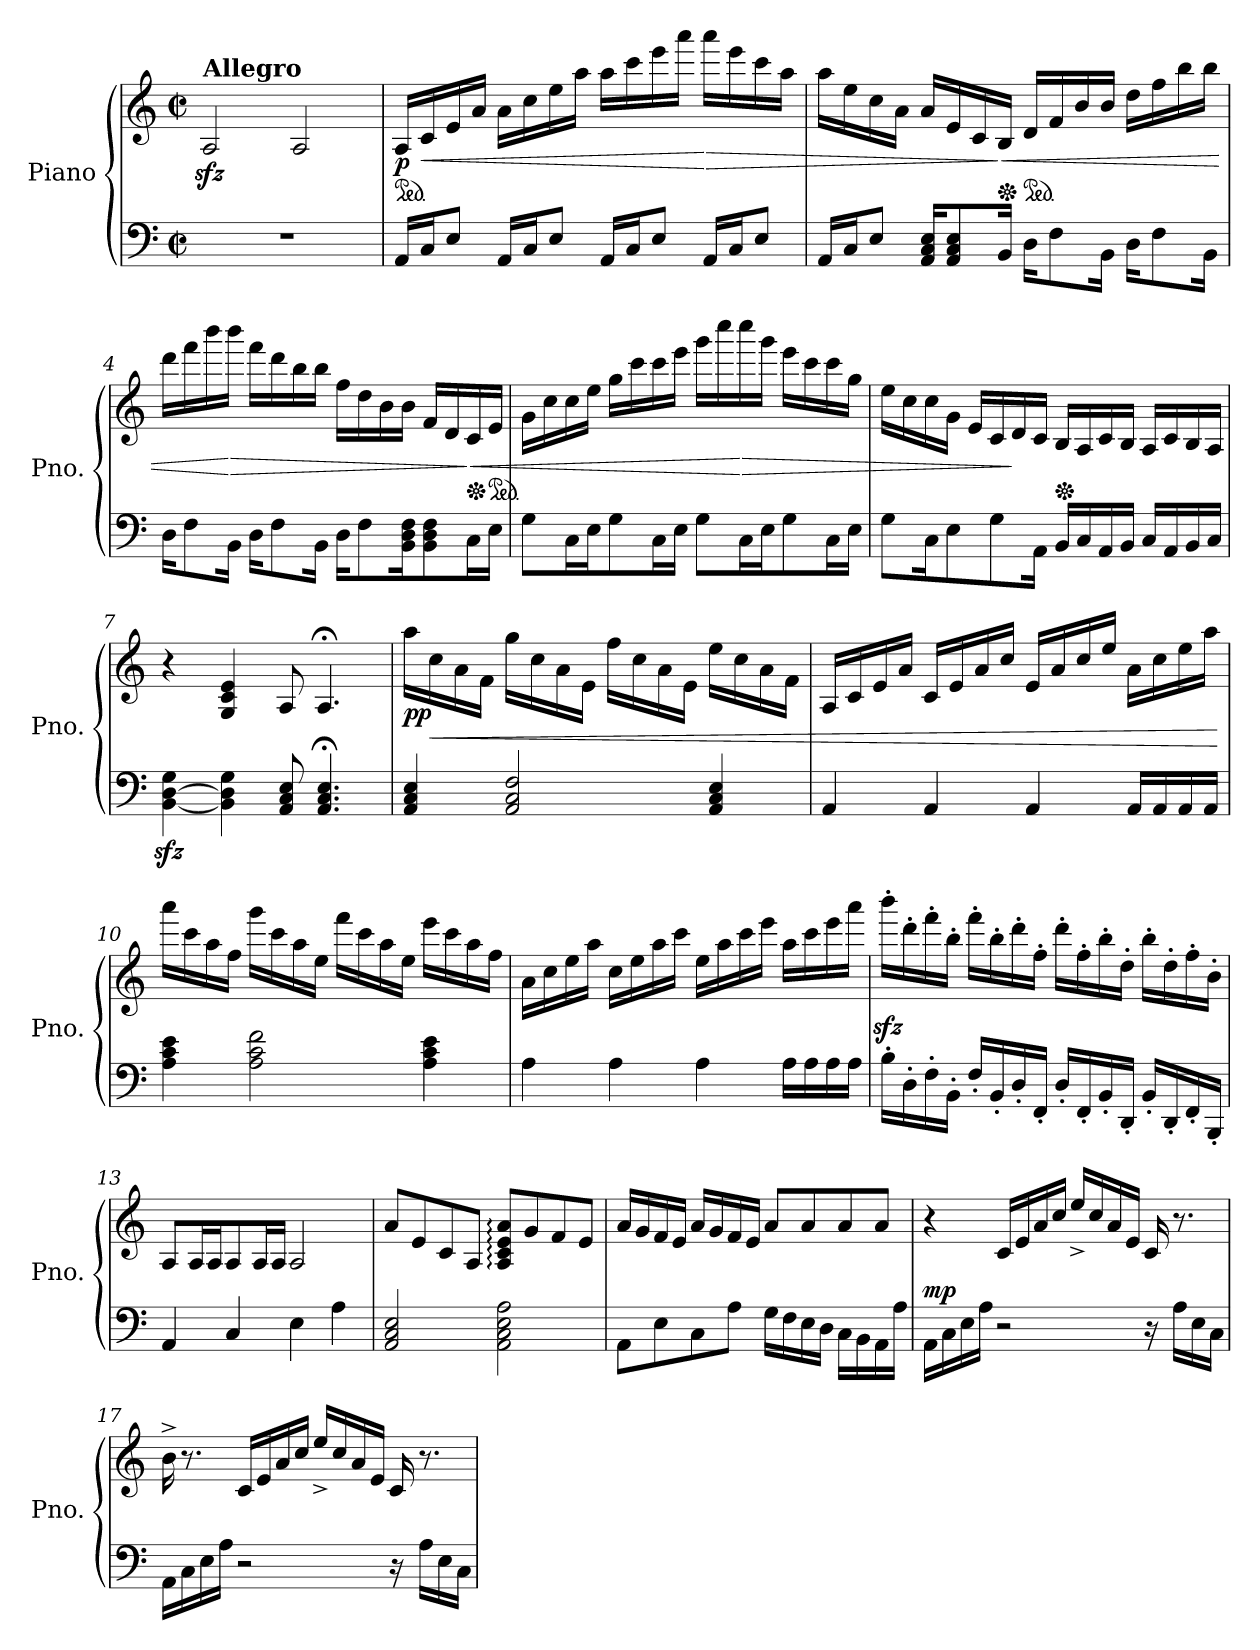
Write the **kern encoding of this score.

**kern	**kern	**dynam
*part1	*part1	*part1
*staff2	*staff1	*staff1/2
*I"Piano	*	*
*I'Pno.	*	*
*clefF4	*clefG2	*
*k[]	*k[]	*
*M2/2	*M2/2	*
*met(c|)	*met(c|)	*
=1	=1	=1
!	!LO:TX:a:B:t=Allegro	!
1r	2Azz</	.
.	2A/	.
=2	=2	=2
*	*ped	*
!	!	!LO:DY:b
16AA/LL	16A/LL	p
!	!	!LO:HP:b
16C/J	16c/	<
8E/J	16e/	.
.	16a/JJ	.
16AA/LL	16a\LL	.
16C/J	16cc\	.
8E/J	16ee\	.
.	16aa\JJ	.
16AA/LL	16aa\LL	.
16C/J	16ccc\	.
8E/J	16eee\	.
.	16aaa\JJ	.
!	!	!LO:HP:n=1:b
16AA/LL	16aaa\LL	[ >
16C/J	16eee\	.
8E/J	16ccc\	.
.	16aa\JJ	.
=3	=3	=3
16AA/LL	16aa\LL	.
16C/J	16ee\	.
8E/J	16cc\	.
.	16a\JJ	.
16AA/ 16C/ 16E/KL	16a/LL	.
8AA/ 8C/ 8E/	16e/	.
.	16c/	.
*	*Xped	*
!	!	!LO:HP:n=1:b
16BB/Jk	16B/JJ	] <
*	*ped	*
16D\KL	16d/LL	.
8F\	16f/	.
.	16b/	.
16BB\Jk	16b/JJ	.
16D\KL	16dd\LL	.
8F\	16ff\	.
.	16bb\	.
16BB\Jk	16bb\JJ	.
!!LO:LB:g=z
=4	=4	=4
16D\KL	16ddd\LL	.
8F\	16fff\	.
.	16bbb\	.
!	!	!LO:HP:n=1:b
16BB\Jk	16bbb\JJ	[ >
16D\KL	16fff\LL	.
8F\	16ddd\	.
.	16bb\	.
16BB\Jk	16bb\JJ	.
16D\KL	16ff\LL	.
8F\	16dd\	.
.	16b\	.
16BB\ 16D\ 16F\K	16b\JJ	.
8BB\ 8D\ 8F\	16f/LL	.
.	16d/	.
*	*Xped	*
!	!	!LO:HP:n=1:b
16C\L	16c/	] <
*	*ped	*
16E\JJ	16e/JJ	.
=5	=5	=5
8G\L	16g\LL	.
.	16cc\	.
16C\L	16cc\	.
16E\J	16ee\JJ	.
8G\	16gg\LL	.
.	16ccc\	.
16C\L	16ccc\	.
16E\JJ	16eee\JJ	.
8G\L	16ggg\LL	.
.	16cccc\	.
!	!	!LO:HP:n=1:b
16C\L	16cccc\	[ >
16E\J	16ggg\JJ	.
8G\	16eee\LL	.
.	16ccc\	.
16C\L	16ccc\	.
16E\JJ	16gg\JJ	.
!!LO:LB:g=z
=6	=6	=6
8G\L	16ee\LL	.
.	16cc\	.
16C\K	16cc\	.
8E\	16g\JJ	.
.	16e/LL	.
8G\	16c/	.
.	16d/	]
16AA\Jk	16c/JJ	.
*	*Xped	*
16BB/LL	16B/LL	.
16C/	16A/	.
16AA/	16c/	.
16BB/JJ	16B/JJ	.
16C/LL	16A/LL	.
16AA/	16c/	.
16BB/	16B/	.
16C/JJ	16A/JJ	.
=7	=7	=7
[4BB\zz> [4D\zz> 4G\zz>	4r	.
4BB\] 4D\] 4G\	4G/ 4c/ 4e/	.
8AA/ 8C/ 8E/	8A/	.
4.AA/;< 4.C/;< 4.E/;<	4.A;</	.
=8	=8	=8
!	!	!LO:DY:b
4AA/ 4C/ 4E/	16aa\LL	pp
!	!	!LO:HP:b
.	16cc\	<
.	16a\	.
.	16f\JJ	.
2AA/ 2C/ 2F/	16gg\LL	.
.	16cc\	.
.	16a\	.
.	16e\JJ	.
.	16ff\LL	.
.	16cc\	.
.	16a\	.
.	16e\JJ	.
4AA/ 4C/ 4E/	16ee\LL	.
.	16cc\	.
.	16a\	.
.	16f\JJ	.
!!LO:LB:g=z
=9	=9	=9
4AA/	16A/LL	.
.	16c/	.
.	16e/	.
.	16a/JJ	.
4AA/	16c/LL	.
.	16e/	.
.	16a/	.
.	16cc/JJ	.
4AA/	16e/LL	.
.	16a/	.
.	16cc/	.
.	16ee/JJ	.
16AA/LL	16a\LL	.
16AA/	16cc\	.
16AA/	16ee\	.
16AA/JJ	16aa\JJ	.
.	.	[
=10	=10	=10
4A\ 4c\ 4e\	16aaa\LL	.
.	16ccc\	.
.	16aa\	.
.	16ff\JJ	.
2A\ 2c\ 2f\	16ggg\LL	.
.	16ccc\	.
.	16aa\	.
.	16ee\JJ	.
.	16fff\LL	.
.	16ccc\	.
.	16aa\	.
.	16ee\JJ	.
4A\ 4c\ 4e\	16eee\LL	.
.	16ccc\	.
.	16aa\	.
.	16ff\JJ	.
!!LO:LB:g=z
=11	=11	=11
4A\	16a\LL	.
.	16cc\	.
.	16ee\	.
.	16aa\JJ	.
4A\	16cc\LL	.
.	16ee\	.
.	16aa\	.
.	16ccc\JJ	.
4A\	16ee\LL	.
.	16aa\	.
.	16ccc\	.
.	16eee\JJ	.
16A\LL	16aa\LL	.
16A\	16ccc\	.
16A\	16eee\	.
16A\JJ	16aaa\JJ	.
=12	=12	=12
16B'\LL	16bbbzz<'\LL	.
16D'\	16ddd'\	.
16F'\	16fff'\	.
16BB'\JJ	16bb'\JJ	.
16F'/LL	16fff'\LL	.
16BB'/	16bb'\	.
16D'/	16ddd'\	.
16FF'/JJ	16ff'\JJ	.
16D'/LL	16ddd'\LL	.
16FF'/	16ff'\	.
16BB'/	16bb'\	.
16DD'/JJ	16dd'\JJ	.
16BB'/LL	16bb'\LL	.
16DD'/	16dd'\	.
16FF'/	16ff'\	.
16BBB'/JJ	16b'\JJ	.
=13	=13	=13
4AA/	8A/L	.
.	16A/L	.
.	16A/J	.
4C/	8A/	.
.	16A/L	.
.	16A/JJ	.
4E\	2A/	.
4A\	.	.
!!LO:PB:g=z
=14	=14	=14
2AA/ 2C/ 2E/	8a/L	.
.	8e/	.
.	8c/	.
.	8A/J	.
2AA\ 2C\ 2E\ 2A\	8A/: 8c/: 8e/: 8a/:L	.
.	8g/	.
.	8f/	.
.	8e/J	.
=15	=15	=15
8AA\L	16a/LL	.
.	16g/	.
8E\	16f/	.
.	16e/JJ	.
8C\	16a/LL	.
.	16g/	.
8A\J	16f/	.
.	16e/JJ	.
16G\LL	8a/L	.
16F\	.	.
16E\	8a/	.
16D\JJ	.	.
16C\LL	8a/	.
16BB\	.	.
16AA\	8a/J	.
16A\JJ	.	.
=16	=16	=16
!	!	!LO:DY:a=2
16AA\LL	4r	mp
16C\	.	.
16E\	.	.
16A\JJ	.	.
2r	16c/LL	.
.	16e/	.
.	16a/	.
.	16cc/JJ	.
.	16ee^/LL	.
.	16cc/	.
.	16a/	.
.	16e/JJ	.
16r	16c/	.
16A\LL	8.r	.
16E\	.	.
16C\JJ	.	.
!!LO:LB:g=z
=17	=17	=17
16AA\LL	16b^\	.
16C\	8.r	.
16E\	.	.
16A\JJ	.	.
2r	16c/LL	.
.	16e/	.
.	16a/	.
.	16cc/JJ	.
.	16ee^/LL	.
.	16cc/	.
.	16a/	.
.	16e/JJ	.
16r	16c/	.
16A\LL	8.r	.
16E\	.	.
16C\JJ	.	.
=	=	=
*-	*-	*-
